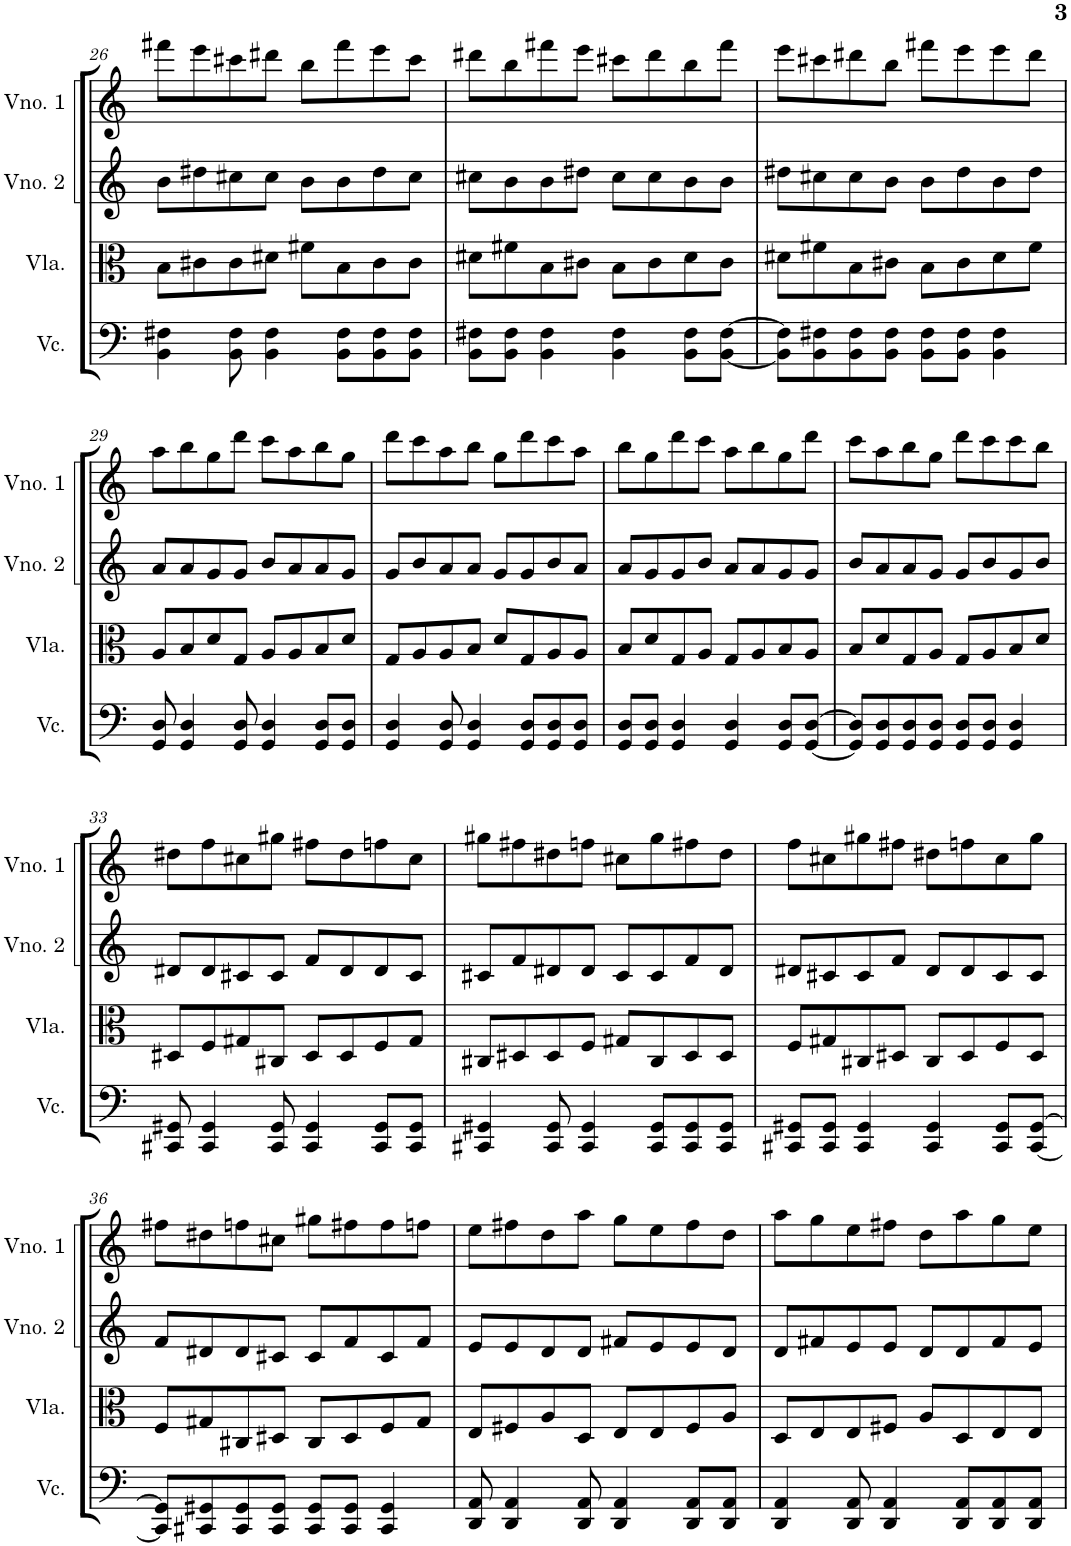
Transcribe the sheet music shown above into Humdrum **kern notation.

**kern	**kern	**kern	**kern
*part4	*part3	*part2	*part1
*staff4	*staff3	*staff2	*staff1
*I"Violoncelo	*I"Viola	*I"Violino 2	*I"Violino 1
*I'Vc.	*I'Vla.	*I'Vno. 2	*I'Vno. 1
!!LO:PB:g=z
*clefF4	*clefC3	*clefG2	*clefG2
*k[]	*k[]	*k[]	*k[]
*M4/4	*M4/4	*M4/4	*M4/4
=26	=26	=26	=26
4BB\ 4F#X\	8B\L	8b\L	8fff#X\L
.	8c#X\	8dd#X\	8eee\
8BB\ 8F#\	8c#\	8cc#X\	8ccc#X\
4BB\ 4F#\	8d#X\J	8cc#\J	8ddd#X\J
.	8f#X\L	8b\L	8bb\L
8BB\ 8F#\L	8B\	8b\	8fff#\
8BB\ 8F#\	8c#\	8dd#\	8eee\
8BB\ 8F#\J	8c#\J	8cc#\J	8ccc#\J
=27	=27	=27	=27
8BB\ 8F#X\L	8d#X\L	8cc#X\L	8ddd#X\L
8BB\ 8F#\J	8f#X\	8b\	8bb\
4BB\ 4F#\	8B\	8b\	8fff#X\
.	8c#X\J	8dd#X\J	8eee\J
4BB\ 4F#\	8B\L	8cc#\L	8ccc#X\L
.	8c#\	8cc#\	8ddd#\
8BB\ 8F#\L	8d#\	8b\	8bb\
[8BB\ [8F#\J	8c#\J	8b\J	8fff#\J
=28	=28	=28	=28
8BB\] 8F#\]L	8d#X\L	8dd#X\L	8eee\L
8BB\ 8F#X\	8f#X\	8cc#X\	8ccc#X\
8BB\ 8F#\	8B\	8cc#\	8ddd#X\
8BB\ 8F#\J	8c#X\J	8b\J	8bb\J
8BB\ 8F#\L	8B\L	8b\L	8fff#X\L
8BB\ 8F#\J	8c#\	8dd#\	8eee\
4BB\ 4F#\	8d#\	8b\	8eee\
.	8f#\J	8dd#\J	8ddd#\J
!!LO:LB:g=z
=29	=29	=29	=29
8GG/ 8D/	8A/L	8a/L	8aa\L
4GG/ 4D/	8B/	8a/	8bb\
.	8d/	8g/	8gg\
8GG/ 8D/	8G/J	8g/J	8ddd\J
4GG/ 4D/	8A/L	8b/L	8ccc\L
.	8A/	8a/	8aa\
8GG/ 8D/L	8B/	8a/	8bb\
8GG/ 8D/J	8d/J	8g/J	8gg\J
=30	=30	=30	=30
4GG/ 4D/	8G/L	8g/L	8ddd\L
.	8A/	8b/	8ccc\
8GG/ 8D/	8A/	8a/	8aa\
4GG/ 4D/	8B/J	8a/J	8bb\J
.	8d/L	8g/L	8gg\L
8GG/ 8D/L	8G/	8g/	8ddd\
8GG/ 8D/	8A/	8b/	8ccc\
8GG/ 8D/J	8A/J	8a/J	8aa\J
=31	=31	=31	=31
8GG/ 8D/L	8B/L	8a/L	8bb\L
8GG/ 8D/J	8d/	8g/	8gg\
4GG/ 4D/	8G/	8g/	8ddd\
.	8A/J	8b/J	8ccc\J
4GG/ 4D/	8G/L	8a/L	8aa\L
.	8A/	8a/	8bb\
8GG/ 8D/L	8B/	8g/	8gg\
[8GG/ [8D/J	8A/J	8g/J	8ddd\J
=32	=32	=32	=32
8GG/] 8D/]L	8B/L	8b/L	8ccc\L
8GG/ 8D/	8d/	8a/	8aa\
8GG/ 8D/	8G/	8a/	8bb\
8GG/ 8D/J	8A/J	8g/J	8gg\J
8GG/ 8D/L	8G/L	8g/L	8ddd\L
8GG/ 8D/J	8A/	8b/	8ccc\
4GG/ 4D/	8B/	8g/	8ccc\
.	8d/J	8b/J	8bb\J
!!LO:LB:g=z
=33	=33	=33	=33
8CC#X/ 8GG#X/	8D#X/L	8d#X/L	8dd#X\L
4CC#/ 4GG#/	8F/	8d#/	8ff\
.	8G#X/	8c#X/	8cc#X\
8CC#/ 8GG#/	8C#X/J	8c#/J	8gg#X\J
4CC#/ 4GG#/	8D#/L	8f/L	8ff#X\L
.	8D#/	8d#/	8dd#\
8CC#/ 8GG#/L	8F/	8d#/	8ffn\
8CC#/ 8GG#/J	8G#/J	8c#/J	8cc#\J
=34	=34	=34	=34
4CC#X/ 4GG#X/	8C#X/L	8c#X/L	8gg#X\L
.	8D#X/	8f/	8ff#X\
8CC#/ 8GG#/	8D#/	8d#X/	8dd#X\
4CC#/ 4GG#/	8F/J	8d#/J	8ffn\J
.	8G#X/L	8c#/L	8cc#X\L
8CC#/ 8GG#/L	8C#/	8c#/	8gg#\
8CC#/ 8GG#/	8D#/	8f/	8ff#X\
8CC#/ 8GG#/J	8D#/J	8d#/J	8dd#\J
=35	=35	=35	=35
8CC#X/ 8GG#X/L	8F/L	8d#X/L	8ff\L
8CC#/ 8GG#/J	8G#X/	8c#X/	8cc#X\
4CC#/ 4GG#/	8C#X/	8c#/	8gg#X\
.	8D#X/J	8f/J	8ff#X\J
4CC#/ 4GG#/	8C#/L	8d#/L	8dd#X\L
.	8D#/	8d#/	8ffn\
8CC#/ 8GG#/L	8F/	8c#/	8cc#\
[8CC#/ [8GG#/J	8D#/J	8c#/J	8gg#\J
!!LO:LB:g=z
=36	=36	=36	=36
8CC#/] 8GG#/]L	8F/L	8f/L	8ff#X\L
8CC#X/ 8GG#X/	8G#X/	8d#X/	8dd#X\
8CC#/ 8GG#/	8C#X/	8d#/	8ffn\
8CC#/ 8GG#/J	8D#X/J	8c#X/J	8cc#X\J
8CC#/ 8GG#/L	8C#/L	8c#/L	8gg#X\L
8CC#/ 8GG#/J	8D#/	8f/	8ff#X\
4CC#/ 4GG#/	8F/	8c#/	8ff#\
.	8G#/J	8f/J	8ffn\J
=37	=37	=37	=37
8DD/ 8AA/	8E/L	8e/L	8ee\L
4DD/ 4AA/	8F#X/	8e/	8ff#X\
.	8A/	8d/	8dd\
8DD/ 8AA/	8D/J	8d/J	8aa\J
4DD/ 4AA/	8E/L	8f#X/L	8gg\L
.	8E/	8e/	8ee\
8DD/ 8AA/L	8F#/	8e/	8ff#\
8DD/ 8AA/J	8A/J	8d/J	8dd\J
=38	=38	=38	=38
4DD/ 4AA/	8D/L	8d/L	8aa\L
.	8E/	8f#X/	8gg\
8DD/ 8AA/	8E/	8e/	8ee\
4DD/ 4AA/	8F#X/J	8e/J	8ff#X\J
.	8A/L	8d/L	8dd\L
8DD/ 8AA/L	8D/	8d/	8aa\
8DD/ 8AA/	8E/	8f#/	8gg\
8DD/ 8AA/J	8E/J	8e/J	8ee\J
=	=	=	=
*-	*-	*-	*-
